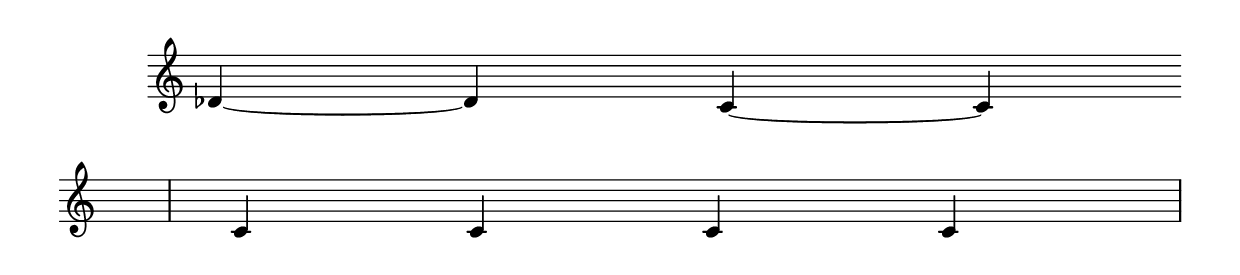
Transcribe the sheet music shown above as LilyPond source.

#(ly:set-option 'midi-extension "mid")
\version "2.12.3"
\include "english.ly"
\header{ 
title = ""
composer = ""
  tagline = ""  % removed 
}
%{
 | r - S  - :|  

| S S S S | 
 %}
  
melody = {
\once \override Staff.TimeSignature #'stencil = ##f
\clef treble
\key c \major
\autoBeamOn  
\cadenzaOn
\bar "|"  df'4~ df'4 c'4~ c'4 \bar ":|"\break        \grace s64 
\bar "|"  c'4 c'4 c'4 c'4 \bar "|"
}

text = \lyricmode {
  
}

\score{

<<
  \new Voice = "one" {
    \melody
  }
  \new Lyrics \lyricsto "one" \text
>>
\layout {
  \context {
       \Score
    \remove "Bar_number_engraver"
  } 
  }
\midi { 
  \context {
    \Score
    tempoWholesPerMinute = #(ly:make-moment 200 4)
   }
 }
}
